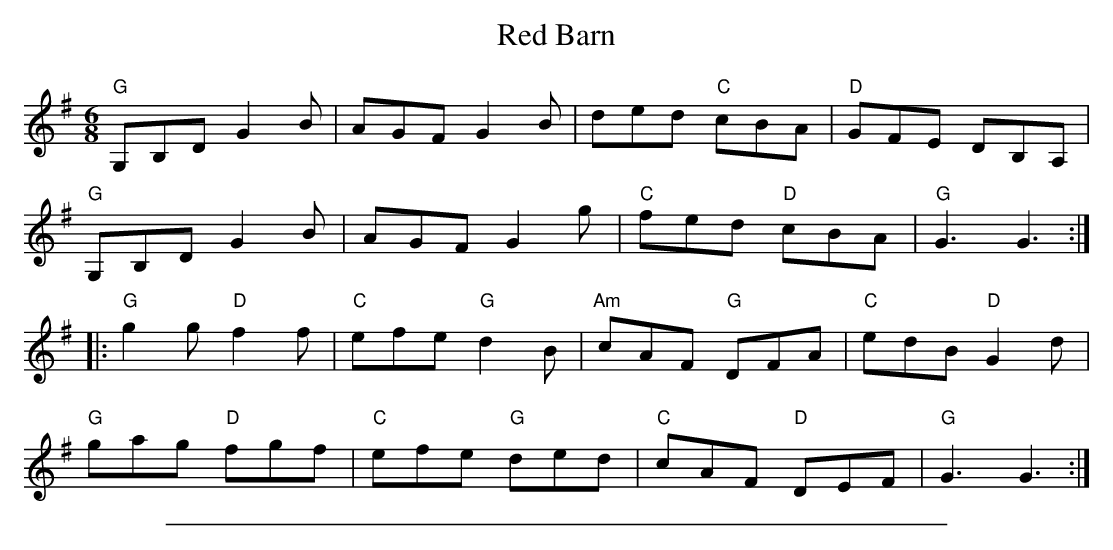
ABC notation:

X:1
T: Red Barn
M:6/8
L:1/8
K:G
"G"G,B,D G2 B|AGF G2 B|ded "C"cBA|"D"GFE DB,A,|!
"G"G,B,D G2 B|AGF G2 g|"C"fed "D"cBA|"G"G3 G3:|!
|:"G"g2 g "D"f2 f|"C"efe "G"d2 B|"Am"cAF "G"DFA|"C"edB "D"G2 d|!
"G"gag "D"fgf|"C"efe "G"ded|"C"cAF "D"DEF|"G"G3 G3:|
